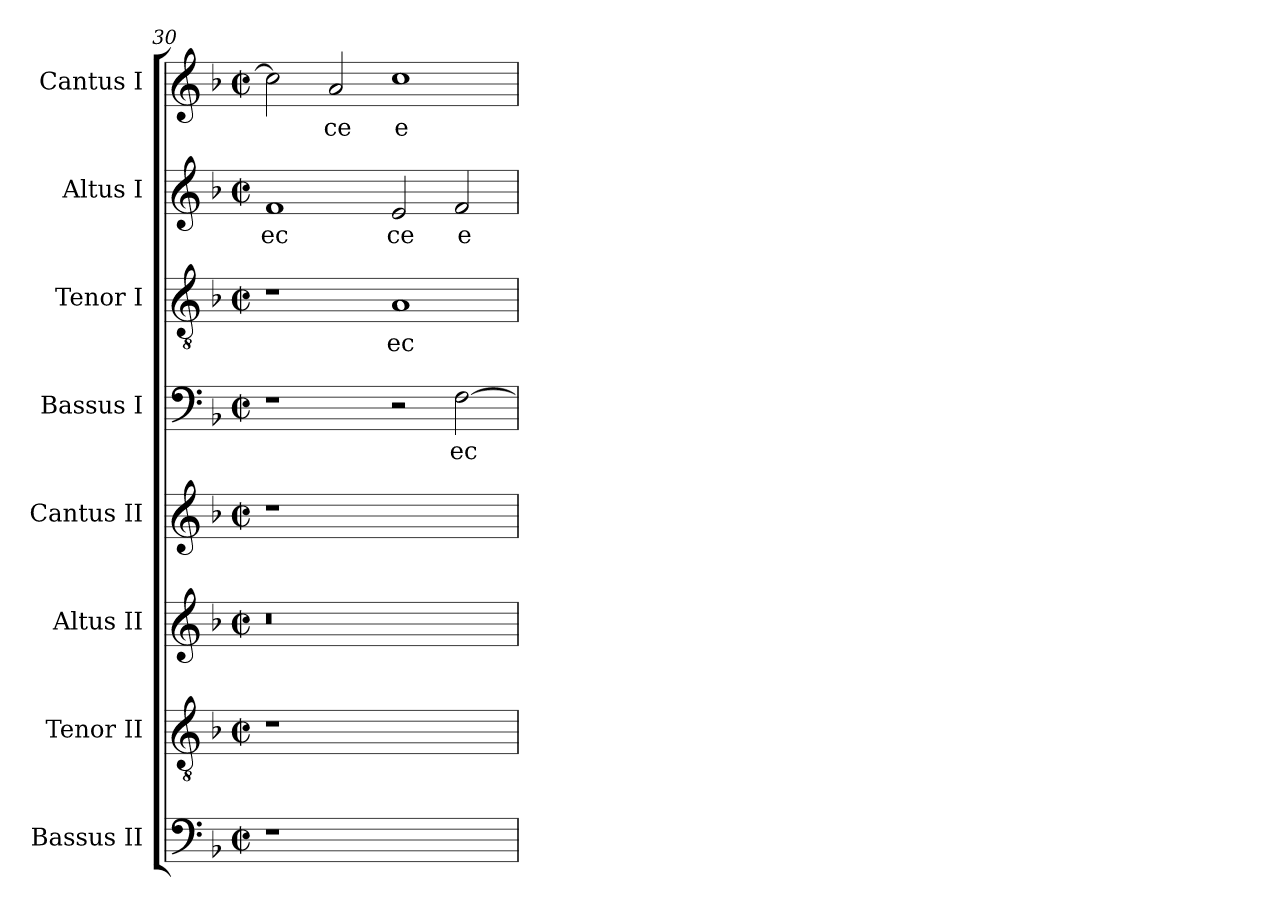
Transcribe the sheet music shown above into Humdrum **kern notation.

**kern	**kern	**kern	**kern	**kern	**text	**kern	**text	**kern	**text	**kern	**text
*part8	*part7	*part6	*part5	*part4	*part4	*part3	*part3	*part2	*part2	*part1	*part1
*staff8	*staff7	*staff6	*staff5	*staff4	*staff4	*staff3	*staff3	*staff2	*staff2	*staff1	*staff1
*I"Bassus II	*I"Tenor II	*I"Altus II	*I"Cantus II	*I"Bassus I	*	*I"Tenor I	*	*I"Altus I	*	*I"Cantus I	*
*clefF4	*clefGv2	*clefG2	*clefG2	*clefF4	*	*clefGv2	*	*clefG2	*	*clefG2	*
*k[b-]	*k[b-]	*k[b-]	*k[b-]	*k[b-]	*	*k[b-]	*	*k[b-]	*	*k[b-]	*
*F:	*F:	*F:	*F:	*F:	*	*F:	*	*F:	*	*F:	*
*M2/2	*M2/2	*M2/2	*M2/2	*M2/2	*	*M2/2	*	*M2/2	*	*M2/2	*
*met(c|)	*met(c|)	*met(c|)	*met(c|)	*met(c|)	*	*met(c|)	*	*met(c|)	*	*met(c|)	*
=30	=30	=30	=30	=30	=30	=30	=30	=30	=30	=30	=30
!	!	!	!	!	!	!	!	!	!LO:LY:b:cj	!	!LO:LY:b:cj
1r	1r	0r	1r	1r	.	1r	.	1f	ec	2cc\]	.
!	!	!	!	!	!	!	!	!	!	!	!LO:LY:b:cj
.	.	.	.	.	.	.	.	.	.	2a/	ce
!	!	!	!	!	!	!	!LO:LY:b:cj	!	!LO:LY:b:cj	!	!LO:LY:b:cj
1ryy	1ryy	.	1ryy	2r	.	1A	ec-	2e/	ce	1cc	e
!	!	!	!	!	!LO:LY:b:cj	!	!	!	!LO:LY:b:cj	!	!
.	.	.	.	[>2F\	ec-	.	.	2f/	e	.	.
=	=	=	=	=	=	=	=	=	=	=	=
*-	*-	*-	*-	*-	*-	*-	*-	*-	*-	*-	*-
